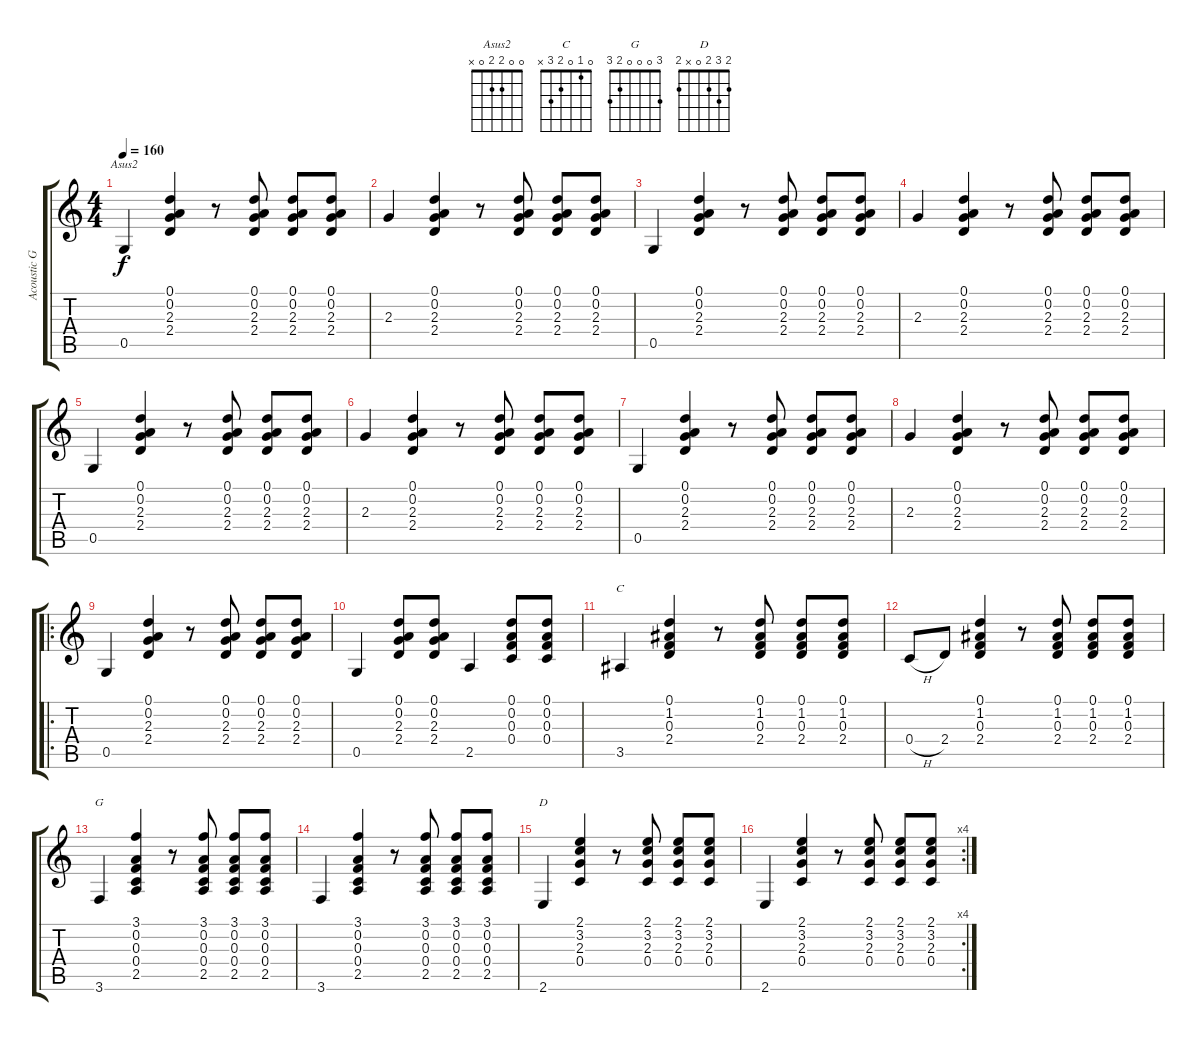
\track ("Acoustic Guitar" "Acoustic G") {instrument acousticguitarnylon}
\staff {score tabs}
\tuning (D4 A3 F3 C3 G2 D2) {hide}
\chord ("Asus2" 0 0 2 2 0 x)
\chord ("C" 0 1 0 2 3 x)
\chord ("G" 3 0 0 0 2 3)
\chord ("D" 2 3 2 0 x 2)
\ts (4 4)
\tempo 160
\clef g2
\ks c
0.5.4{ch "Asus2" dy f instrument acousticguitarnylon} (0.1 0.2 2.3 2.4).4 r.8 (0.1 0.2 2.3 2.4).8 (0.1 0.2 2.3 2.4).8 (0.1 0.2 2.3 2.4).8 |
2.3.4 (0.1 0.2 2.3 2.4).4 r.8 (0.1 0.2 2.3 2.4).8 (0.1 0.2 2.3 2.4).8 (0.1 0.2 2.3 2.4).8 |
0.5.4 (0.1 0.2 2.3 2.4).4 r.8 (0.1 0.2 2.3 2.4).8 (0.1 0.2 2.3 2.4).8 (0.1 0.2 2.3 2.4).8 |
2.3.4 (0.1 0.2 2.3 2.4).4 r.8 (0.1 0.2 2.3 2.4).8 (0.1 0.2 2.3 2.4).8 (0.1 0.2 2.3 2.4).8 |
0.5.4 (0.1 0.2 2.3 2.4).4 r.8 (0.1 0.2 2.3 2.4).8 (0.1 0.2 2.3 2.4).8 (0.1 0.2 2.3 2.4).8 |
2.3.4 (0.1 0.2 2.3 2.4).4 r.8 (0.1 0.2 2.3 2.4).8 (0.1 0.2 2.3 2.4).8 (0.1 0.2 2.3 2.4).8 |
0.5.4 (0.1 0.2 2.3 2.4).4 r.8 (0.1 0.2 2.3 2.4).8 (0.1 0.2 2.3 2.4).8 (0.1 0.2 2.3 2.4).8 |
2.3.4 (0.1 0.2 2.3 2.4).4 r.8 (0.1 0.2 2.3 2.4).8 (0.1 0.2 2.3 2.4).8 (0.1 0.2 2.3 2.4).8 |
\ro
0.5.4 (0.1 0.2 2.3 2.4).4 r.8 (0.1 0.2 2.3 2.4).8 (0.1 0.2 2.3 2.4).8 (0.1 0.2 2.3 2.4).8 |
0.5.4 (0.1 0.2 2.3 2.4).8 (0.1 0.2 2.3 2.4).8 2.5.4 (0.1 0.2 0.3 0.4).8 (0.1 0.2 0.3 0.4).8 |
3.5.4{ch "C"} (0.1 1.2 0.3 2.4).4 r.8 (0.1 1.2 0.3 2.4).8 (0.1 1.2 0.3 2.4).8 (0.1 1.2 0.3 2.4).8 |
0.4{h}.8 2.4.8 (0.1 1.2 0.3 2.4).4 r.8 (0.1 1.2 0.3 2.4).8 (0.1 1.2 0.3 2.4).8 (0.1 1.2 0.3 2.4).8 |
3.6.4{ch "G"} (3.1 0.2 0.3 0.4 2.5).4 r.8 (3.1 0.2 0.3 0.4 2.5).8 (3.1 0.2 0.3 0.4 2.5).8 (3.1 0.2 0.3 0.4 2.5).8 |
3.6.4 (3.1 0.2 0.3 0.4 2.5).4 r.8 (3.1 0.2 0.3 0.4 2.5).8 (3.1 0.2 0.3 0.4 2.5).8 (3.1 0.2 0.3 0.4 2.5).8 |
2.6.4{ch "D"} (2.1 3.2 2.3 0.4).4 r.8 (2.1 3.2 2.3 0.4).8 (2.1 3.2 2.3 0.4).8 (2.1 3.2 2.3 0.4).8 |
\rc 4
2.6.4 (2.1 3.2 2.3 0.4).4 r.8 (2.1 3.2 2.3 0.4).8 (2.1 3.2 2.3 0.4).8 (2.1 3.2 2.3 0.4).8
